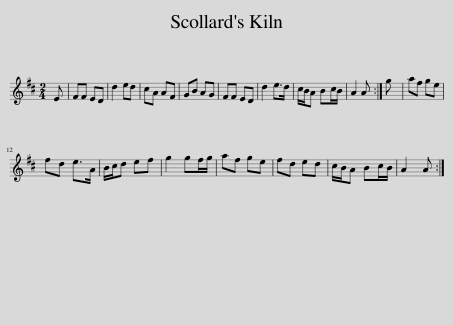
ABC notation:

X:1
L:1/8
M:2/4
I:linebreak $
K:D
V:1 treble
V:1
 E | FF ED | d2 ed | cA AF | GB AG | %5
 FF ED | d2 e>d | c/B/A Bc/B/ | A2 A :| g | %10
 af ge |$ fd e>A | B/c/d ef | g2 gf/g/ | af ge | %15
 fd ed | c/B/A Bc/B/ | A2 A :| %18
